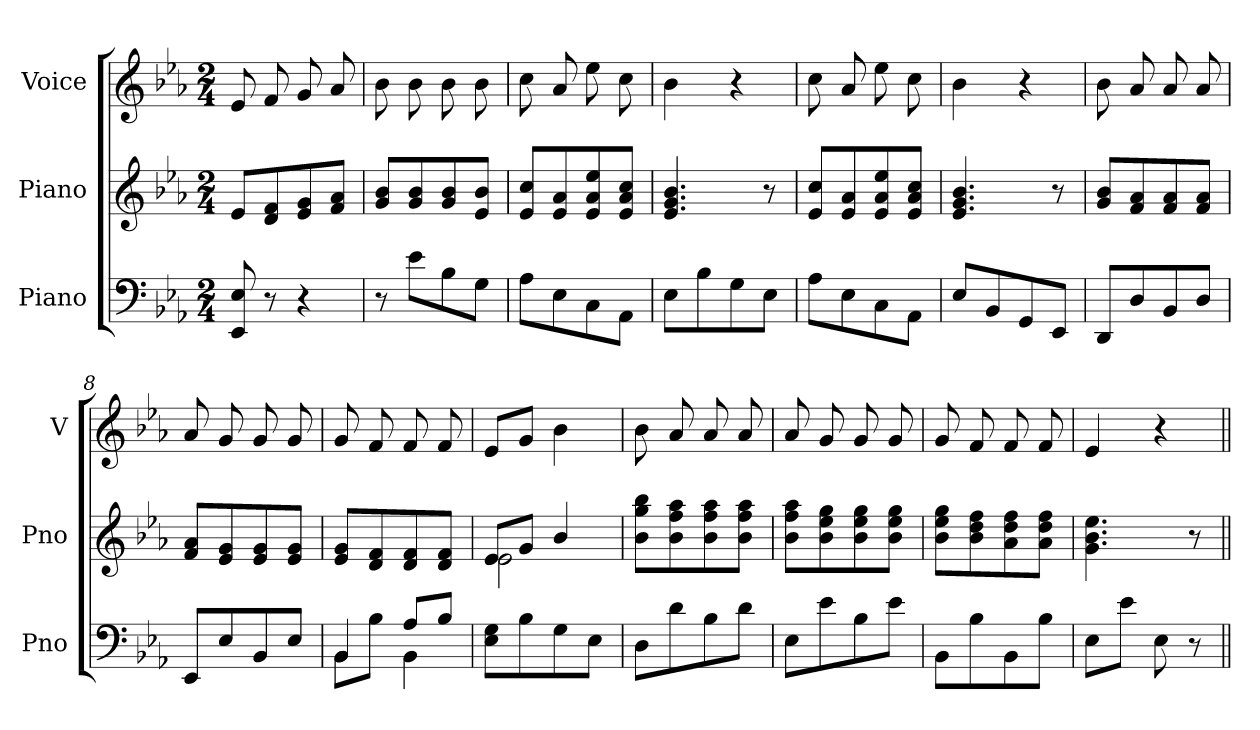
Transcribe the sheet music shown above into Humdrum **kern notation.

**kern	**kern	**kern
*part3	*part2	*part1
*staff3	*staff2	*staff1
*I"Piano	*I"Piano	*I"Voice
*I'Pno	*I'Pno	*I'V
*clefF4	*clefG2	*clefG2
*k[b-e-a-]	*k[b-e-a-]	*k[b-e-a-]
*M2/4	*M2/4	*M2/4
*MM84	*MM84	*MM84
=1	=1	=1
8EE-/ 8E-/	8e-/L	8e-/
8r	8d/ 8f/	8f/
4r	8e-/ 8g/	8g/
.	8f/ 8a-/J	8a-/
=2	=2	=2
8r	8g/ 8b-/L	8b-\
8e-\L	8g/ 8b-/	8b-\
8B-\	8g/ 8b-/	8b-\
8G\J	8e-/ 8b-/J	8b-\
=3	=3	=3
8A-\L	8e-/ 8cc/L	8cc\
8E-\	8e-/ 8a-/	8a-/
8C\	8e-/ 8a-/ 8ee-/	8ee-\
8AA-\J	8e-/ 8a-/ 8cc/J	8cc\
=4	=4	=4
8E-\L	4.e-/ 4.g/ 4.b-/	4b-\
8B-\	.	.
8G\	.	4r
8E-\J	8r	.
=5	=5	=5
8A-\L	8e-/ 8cc/L	8cc\
8E-\	8e-/ 8a-/	8a-/
8C\	8e-/ 8a-/ 8ee-/	8ee-\
8AA-\J	8e-/ 8a-/ 8cc/J	8cc\
=6	=6	=6
8E-/L	4.e-/ 4.g/ 4.b-/	4b-\
8BB-/	.	.
8GG/	.	4r
8EE-/J	8r	.
=7	=7	=7
8DD/L	8g/ 8b-/L	8b-\
8D/	8f/ 8a-/	8a-/
8BB-/	8f/ 8a-/	8a-/
8D/J	8f/ 8a-/J	8a-/
!!LO:LB:g=z
=8	=8	=8
8EE-/L	8f/ 8a-/L	8a-/
8E-/	8e-/ 8g/	8g/
8BB-/	8e-/ 8g/	8g/
8E-/J	8e-/ 8g/J	8g/
=9	=9	=9
*^	*	*
4BB-/	8BB-\L	8e-/ 8g/L	8g/
.	8B-\J	8d/ 8f/	8f/
8A-/L	4BB-\	8d/ 8f/	8f/
8B-/J	.	8d/ 8f/J	8f/
*v	*v	*	*
=10	=10	=10
*	*^	*
8E-\ 8G\L	8e-/L	2e-\	8e-/L
8B-\	8g/J	.	8g/J
8G\	4b-/	.	4b-\
8E-\J	.	.	.
*	*v	*v	*
=11	=11	=11
8D\L	8b-\ 8gg\ 8bb-\L	8b-\
8d\	8b-\ 8ff\ 8aa-\	8a-/
8B-\	8b-\ 8ff\ 8aa-\	8a-/
8d\J	8b-\ 8ff\ 8aa-\J	8a-/
=12	=12	=12
8E-\L	8b-\ 8ff\ 8aa-\L	8a-/
8e-\	8b-\ 8ee-\ 8gg\	8g/
8B-\	8b-\ 8ee-\ 8gg\	8g/
8e-\J	8b-\ 8ee-\ 8gg\J	8g/
=13	=13	=13
8BB-\L	8b-\ 8ee-\ 8gg\L	8g/
8B-\	8b-\ 8dd\ 8ff\	8f/
8BB-\	8a-\ 8dd\ 8ff\	8f/
8B-\J	8a-\ 8dd\ 8ff\J	8f/
=14	=14	=14
8E-\L	4.g\ 4.b-\ 4.ee-\	4e-/
8e-\J	.	.
8E-\	.	4r
8r	8r	.
=||	=||	=||
*-	*-	*-
